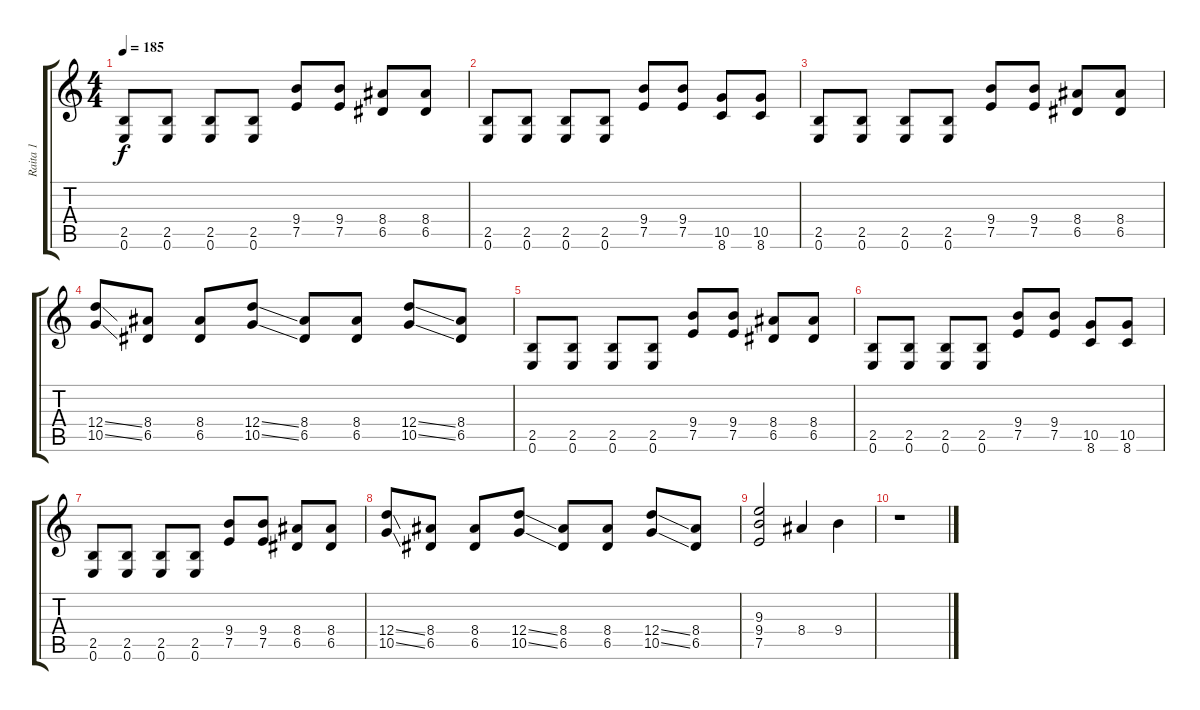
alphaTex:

\track ("Raita 1" "Raita 1") {instrument distortionguitar}
\staff {score tabs}
\tuning (E4 B3 G3 D3 A2 E2) {hide}
\ts (4 4)
\tempo 185
\clef g2
\ks c
(2.5 0.6).8{dy f} (2.5 0.6).8 (2.5 0.6).8 (2.5 0.6).8 (9.4 7.5).8 (9.4 7.5).8 (8.4 6.5).8 (8.4 6.5).8 |
(2.5 0.6).8 (2.5 0.6).8 (2.5 0.6).8 (2.5 0.6).8 (9.4 7.5).8 (9.4 7.5).8 (10.5 8.6).8 (10.5 8.6).8 |
(2.5 0.6).8 (2.5 0.6).8 (2.5 0.6).8 (2.5 0.6).8 (9.4 7.5).8 (9.4 7.5).8 (8.4 6.5).8 (8.4 6.5).8 |
(12.4{ss} 10.5{ss}).8 (8.4 6.5).8 (8.4 6.5).8 (12.4{ss} 10.5{ss}).8 (8.4 6.5).8 (8.4 6.5).8 (12.4{ss} 10.5{ss}).8 (8.4 6.5).8 |
(2.5 0.6).8 (2.5 0.6).8 (2.5 0.6).8 (2.5 0.6).8 (9.4 7.5).8 (9.4 7.5).8 (8.4 6.5).8 (8.4 6.5).8 |
(2.5 0.6).8 (2.5 0.6).8 (2.5 0.6).8 (2.5 0.6).8 (9.4 7.5).8 (9.4 7.5).8 (10.5 8.6).8 (10.5 8.6).8 |
(2.5 0.6).8 (2.5 0.6).8 (2.5 0.6).8 (2.5 0.6).8 (9.4 7.5).8 (9.4 7.5).8 (8.4 6.5).8 (8.4 6.5).8 |
(12.4{ss} 10.5{ss}).8 (8.4 6.5).8 (8.4 6.5).8 (12.4{ss} 10.5{ss}).8 (8.4 6.5).8 (8.4 6.5).8 (12.4{ss} 10.5{ss}).8 (8.4 6.5).8 |
(9.3 9.4 7.5).2{volume 0} 8.4.4 9.4.4 |
r.1
